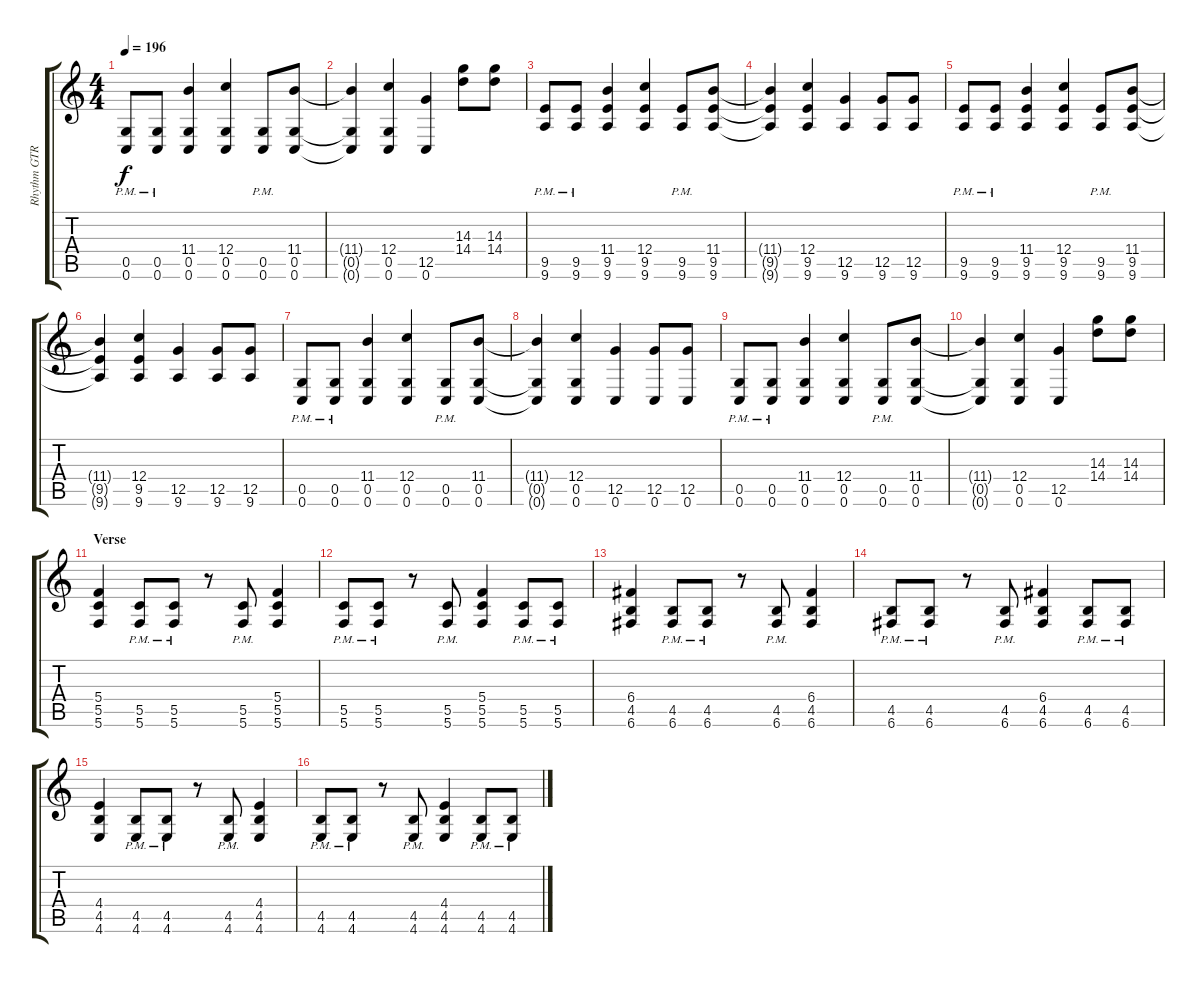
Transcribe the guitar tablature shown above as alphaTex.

\track ("Rhythm GTR 1" "Rhythm GTR") {instrument overdrivenguitar}
\staff {score tabs}
\tuning (D4 A3 F3 C3 G2 C2) {hide}
\ts (4 4)
\tempo 196
\clef g2
\ks aminor
(0.5{pm} 0.6{pm}).8{dy f} (0.5{pm} 0.6{pm}).8 (11.4 0.5 0.6).4 (12.4 0.5 0.6).4 (0.5{pm} 0.6{pm}).8 (11.4 0.5 0.6).8 |
(11.4{t} 0.5{t} 0.6{t}).4 (12.4 0.5 0.6).4 (12.5 0.6).4 (14.3 14.4).8 (14.3 14.4).8 |
(9.5{pm} 9.6{pm}).8 (9.5{pm} 9.6{pm}).8 (11.4 9.5 9.6).4 (12.4 9.5 9.6).4 (9.5{pm} 9.6{pm}).8 (11.4 9.5 9.6).8 |
(11.4{t} 9.5{t} 9.6{t}).4 (12.4 9.5 9.6).4 (12.5 9.6).4 (12.5 9.6).8 (12.5 9.6).8 |
(9.5{pm} 9.6{pm}).8 (9.5{pm} 9.6{pm}).8 (11.4 9.5 9.6).4 (12.4 9.5 9.6).4 (9.5{pm} 9.6{pm}).8 (11.4 9.5 9.6).8 |
(11.4{t} 9.5{t} 9.6{t}).4 (12.4 9.5 9.6).4 (12.5 9.6).4 (12.5 9.6).8 (12.5 9.6).8 |
(0.5{pm} 0.6{pm}).8 (0.5{pm} 0.6{pm}).8 (11.4 0.5 0.6).4 (12.4 0.5 0.6).4 (0.5{pm} 0.6{pm}).8 (11.4 0.5 0.6).8 |
(11.4{t} 0.5{t} 0.6{t}).4 (12.4 0.5 0.6).4 (12.5 0.6).4 (12.5 0.6).8 (12.5 0.6).8 |
(0.5{pm} 0.6{pm}).8 (0.5{pm} 0.6{pm}).8 (11.4 0.5 0.6).4 (12.4 0.5 0.6).4 (0.5{pm} 0.6{pm}).8 (11.4 0.5 0.6).8 |
(11.4{t} 0.5{t} 0.6{t}).4 (12.4 0.5 0.6).4 (12.5 0.6).4 (14.3 14.4).8 (14.3 14.4).8 |
\section ("" "Verse")
(5.4 5.5 5.6).4 (5.5{pm} 5.6{pm}).8 (5.5{pm} 5.6{pm}).8 r.8 (5.5{pm} 5.6{pm}).8 (5.4 5.5 5.6).4 |
(5.5{pm} 5.6{pm}).8 (5.5{pm} 5.6{pm}).8 r.8 (5.5{pm} 5.6{pm}).8 (5.4 5.5 5.6).4 (5.5{pm} 5.6{pm}).8 (5.5{pm} 5.6{pm}).8 |
(6.4 4.5 6.6).4 (4.5{pm} 6.6{pm}).8 (4.5{pm} 6.6{pm}).8 r.8 (4.5{pm} 6.6{pm}).8 (6.4 4.5 6.6).4 |
(4.5{pm} 6.6{pm}).8 (4.5{pm} 6.6{pm}).8 r.8 (4.5{pm} 6.6{pm}).8 (6.4 4.5 6.6).4 (4.5{pm} 6.6{pm}).8 (4.5{pm} 6.6{pm}).8 |
(4.4 4.5 4.6).4 (4.5{pm} 4.6{pm}).8 (4.5{pm} 4.6{pm}).8 r.8 (4.5{pm} 4.6{pm}).8 (4.4 4.5 4.6).4 |
(4.5{pm} 4.6{pm}).8 (4.5{pm} 4.6{pm}).8 r.8 (4.5{pm} 4.6{pm}).8 (4.4 4.5 4.6).4 (4.5{pm} 4.6{pm}).8 (4.5{pm} 4.6{pm}).8
